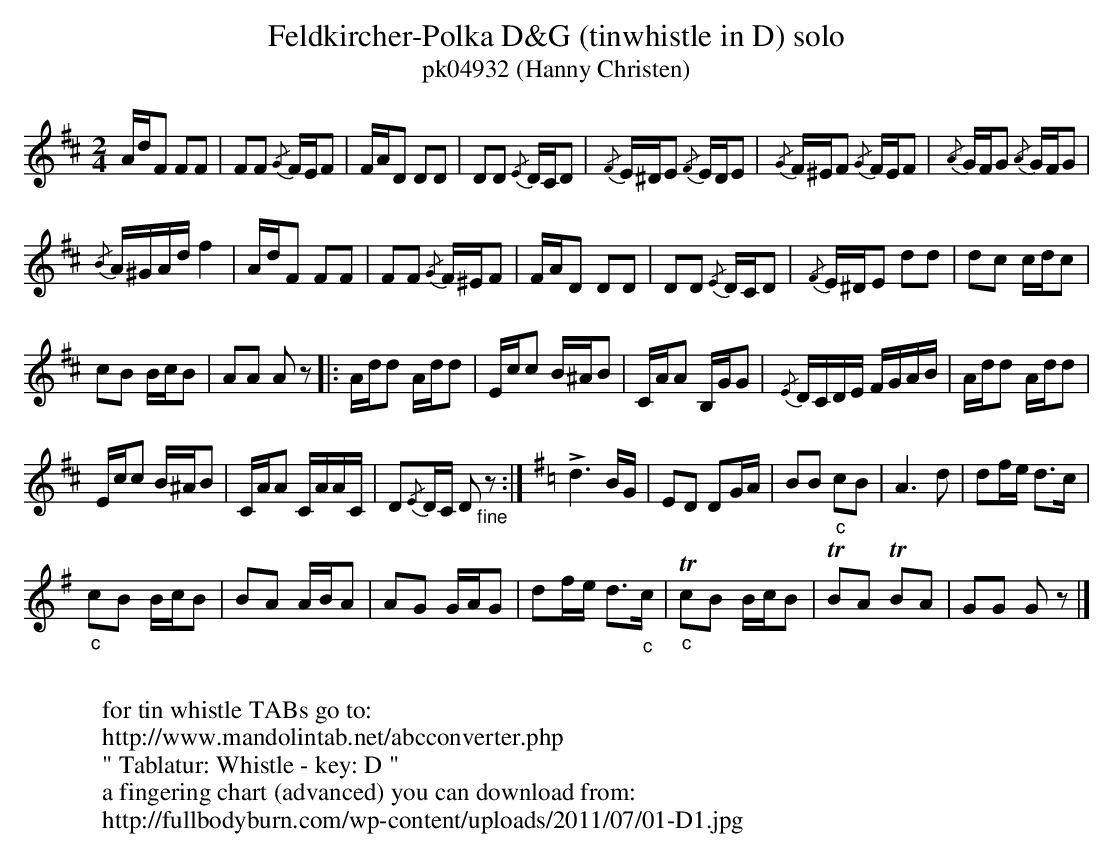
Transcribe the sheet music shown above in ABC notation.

X:1
T:Feldkircher-Polka D&G (tinwhistle in D) solo
T:pk04932 (Hanny Christen)
M:2/4
L:1/16
K:D transpose=12
AdF2 F2F2 | F2F2 {/G}FEF2 | FAD2 D2D2 | D2D2 {/E}DCD2 | {/F}E^DE2 {/F}EDE2 | {/G}F^EF2 {/G}FEF2 | {/A}GFG2 {/A}GFG2 |
{/B}A^GAd f4 | AdF2 F2F2 | F2F2 {/G}F^EF2 | FAD2 D2D2 | D2D2 {/E}DCD2 | {/F}E^DE2 d2d2 | d2c2 cdc2 |
c2B2 BcB2 | A2A2 A2z2 |: Add2 Add2 | Ecc2 B^AB2 | CAA2 B,GG2 | {/E}DCDE FGAB | Add2 Add2 |
Ecc2 B^AB2 | CAA2 CAAC | D2{/E}DC D2"_fine"z2 :| [K:G] !>!d6BG | E2D2 D2GA | B2B2 "_c"c2B2 | A6d2 | d2fe d3c |
"_c"c2B2 BcB2 | B2A2 ABA2 | A2G2 GAG2 | d2fe d3"_c"c | T"_c"c2B2 BcB2 | TB2A2 TB2A2 | G2G2 G2z2 |]
W:
W:for tin whistle TABs go to:
W:http://www.mandolintab.net/abcconverter.php
W:" Tablatur: Whistle - key: D "
W:a fingering chart (advanced) you can download from:
W:http://fullbodyburn.com/wp-content/uploads/2011/07/01-D1.jpg
